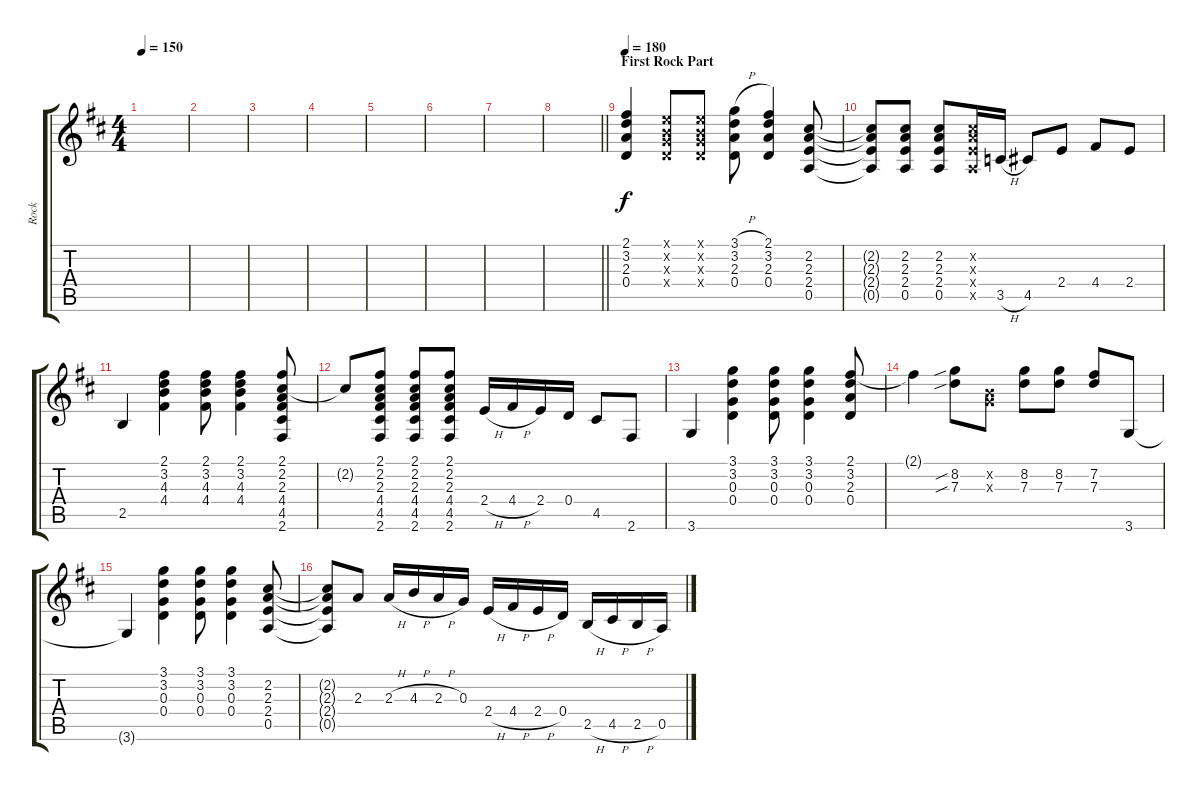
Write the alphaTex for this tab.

\track ("Rock" "Rock") {instrument overdrivenguitar}
\staff {score tabs}
\tuning (E4 B3 G3 D3 A2 E2) {hide}
\ts (4 4)
\tempo 150
\clef g2
\ks d
|
|
|
|
|
|
|
\barLineRight lightlight
|
\section ("" "First Rock Part")
\tempo 180
(2.1 3.2 2.3 0.4).4{volume 16} (0.1{x} 0.2{x} 0.3{x} 0.4{x}).8 (0.1{x} 0.2{x} 0.3{x} 0.4{x}).8 (3.1{h} 3.2 2.3 0.4).8 (2.1 3.2 2.3 0.4).4 (2.2 2.3 2.4 0.5).8 |
(2.2{t} 2.3{t} 2.4{t} 0.5{t}).8 (2.2 2.3 2.4 0.5).8 (2.2 2.3 2.4 0.5).8 (2.2{x} 2.3{x} 2.4{x} 0.5{x}).16 3.5{h}.16 4.5.8 2.4.8 4.4.8 2.4.8 |
2.5.4 (2.1 3.2 4.3 4.4).4 (2.1 3.2 4.3 4.4).8 (2.1 3.2 4.3 4.4).4 (2.1 2.2 2.3 4.4 4.5 2.6).8 |
2.2{t}.8 (2.1 2.2 2.3 4.4 4.5 2.6).8 (2.1 2.2 2.3 4.4 4.5 2.6).8 (2.1 2.2 2.3 4.4 4.5 2.6).8 2.4{h}.16 4.4{h}.16 2.4.16 0.4.16 4.5.8 2.6.8 |
3.6.4 (3.1 3.2 0.3 0.4).4 (3.1 3.2 0.3 0.4).8 (3.1 3.2 0.3 0.4).4 (2.1 3.2 2.3 0.4).8 |
2.1{t}.4 (8.2{sib} 7.3{sib}).8 (0.2{x} 0.3{x}).8 (8.2 7.3).8 (8.2 7.3).8 (7.2 7.3).8 3.6.8 |
3.6{t}.4 (3.1 3.2 0.3 0.4).4 (3.1 3.2 0.3 0.4).8 (3.1 3.2 0.3 0.4).4 (2.2 2.3 2.4 0.5).8 |
(2.2{t} 2.3{t} 2.4{t} 0.5{t}).8 2.3.8 2.3{h}.16 4.3{h}.16 2.3{h}.16 0.3.16 2.4{h}.16 4.4{h}.16 2.4{h}.16 0.4.16 2.5{h}.16 4.5{h}.16 2.5{h}.16 0.5.16
